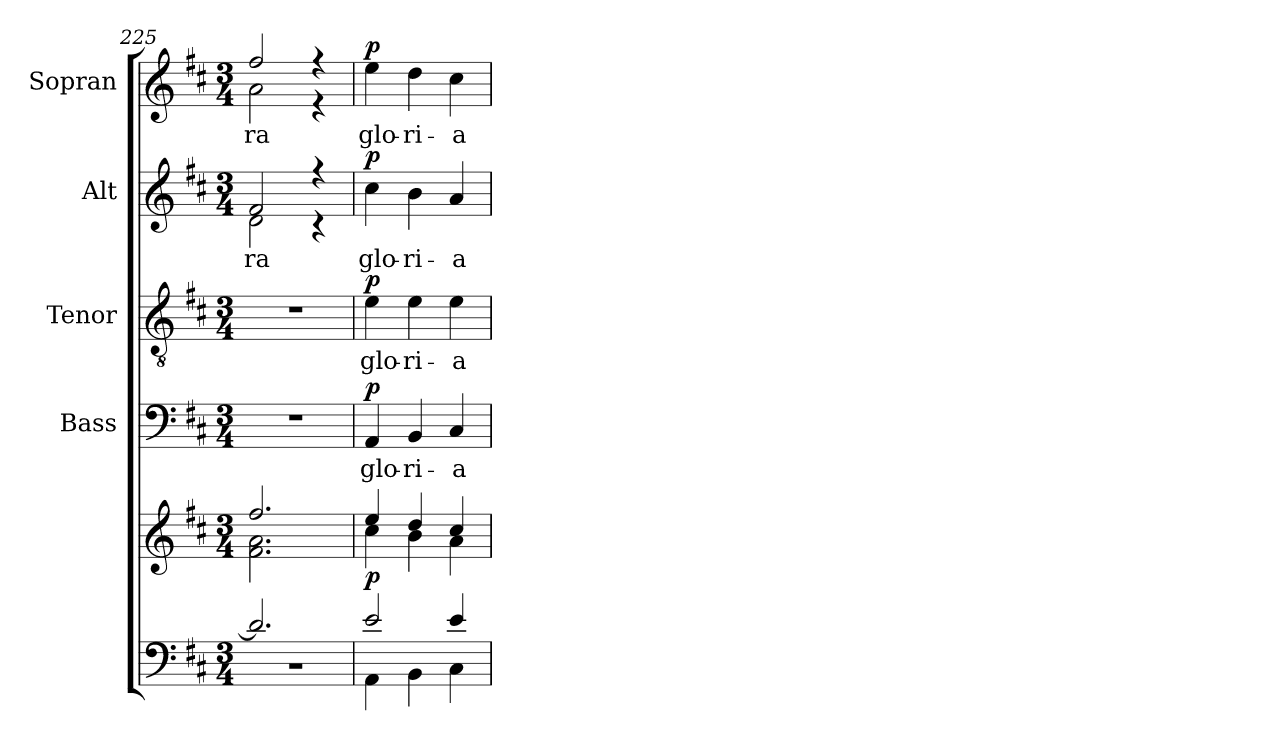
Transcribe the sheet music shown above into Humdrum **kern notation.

**kern	**kern	**dynam	**kern	**text	**dynam	**kern	**text	**dynam	**kern	**text	**dynam	**kern	**text	**dynam
*part5	*part5	*part5	*part4	*part4	*part4	*part3	*part3	*part3	*part2	*part2	*part2	*part1	*part1	*part1
*staff6	*staff5	*staff5/6	*staff4	*staff4	*staff4	*staff3	*staff3	*staff3	*staff2	*staff2	*staff2	*staff1	*staff1	*staff1
*	*	*	*I"Bass	*	*	*I"Tenor	*	*	*I"Alt	*	*	*I"Sopran	*	*
*	*	*	*I'B.	*	*	*I'T.	*	*	*I'A.	*	*	*I'S.	*	*
*clefF4	*clefG2	*	*clefF4	*	*	*clefGv2	*	*	*clefG2	*	*	*clefG2	*	*
*k[f#c#]	*k[f#c#]	*	*k[f#c#]	*	*	*k[f#c#]	*	*	*k[f#c#]	*	*	*k[f#c#]	*	*
*D:	*D:	*	*D:	*	*	*D:	*	*	*D:	*	*	*D:	*	*
*M3/4	*M3/4	*	*M3/4	*	*	*M3/4	*	*	*M3/4	*	*	*M3/4	*	*
=225	=225	=225	=225	=225	=225	=225	=225	=225	=225	=225	=225	=225	=225	=225
*^	*	*	*	*	*	*	*	*	*	*	*	*	*	*
!	!LO:N:vis=1	!	!	!	!	!	!	!	!	!	!LO:LY:b	!	!	!LO:LY:b	!
*	*	*^	*	*	*	*	*	*	*	*^	*	*	*^	*	*
2.d/]	2.r	2.ff#/	2.f#\ 2.a\	.	2.r	.	.	2.r	.	.	2f#/	2d\	-ra	.	2ff#/	2a\	-ra	.
.	.	.	.	.	.	.	.	.	.	.	4r	4r	.	.	4r	4r	.	.
=226	=226	=226	=226	=226	=226	=226	=226	=226	=226	=226	=226	=226	=226	=226	=226	=226	=226	=226
!	!	!	!	!LO:DY:b	!	!LO:LY:b	!LO:DY:a	!	!LO:LY:b	!LO:DY:a	!	!	!LO:LY:b	!LO:DY:a	!	!	!LO:LY:b	!LO:DY:a
*	*	*	*	*	*	*	*	*	*	*	*v	*v	*	*	*	*	*	*
*	*	*	*	*	*	*	*	*	*	*	*	*	*	*v	*v	*	*
2e/	4AA\	4ee/	4cc#\	p	4AA/	glo-	p	4e\	glo-	p	4cc#\	glo-	p	4ee\	glo-	p
!	!	!	!	!	!	!LO:LY:b	!	!	!LO:LY:b	!	!	!LO:LY:b	!	!	!LO:LY:b	!
.	4BB\	4dd/	4b\	.	4BB/	-ri-	.	4e\	-ri-	.	4b\	-ri-	.	4dd\	-ri-	.
!	!	!	!	!	!	!LO:LY:b	!	!	!LO:LY:b	!	!	!LO:LY:b	!	!	!LO:LY:b	!
4e/	4C#\	4cc#/	4a\	.	4C#/	-a	.	4e\	-a	.	4a/	-a	.	4cc#\	-a	.
*v	*v	*	*	*	*	*	*	*	*	*	*	*	*	*	*	*
*	*v	*v	*	*	*	*	*	*	*	*	*	*	*	*	*
=	=	=	=	=	=	=	=	=	=	=	=	=	=	=
*-	*-	*-	*-	*-	*-	*-	*-	*-	*-	*-	*-	*-	*-	*-
